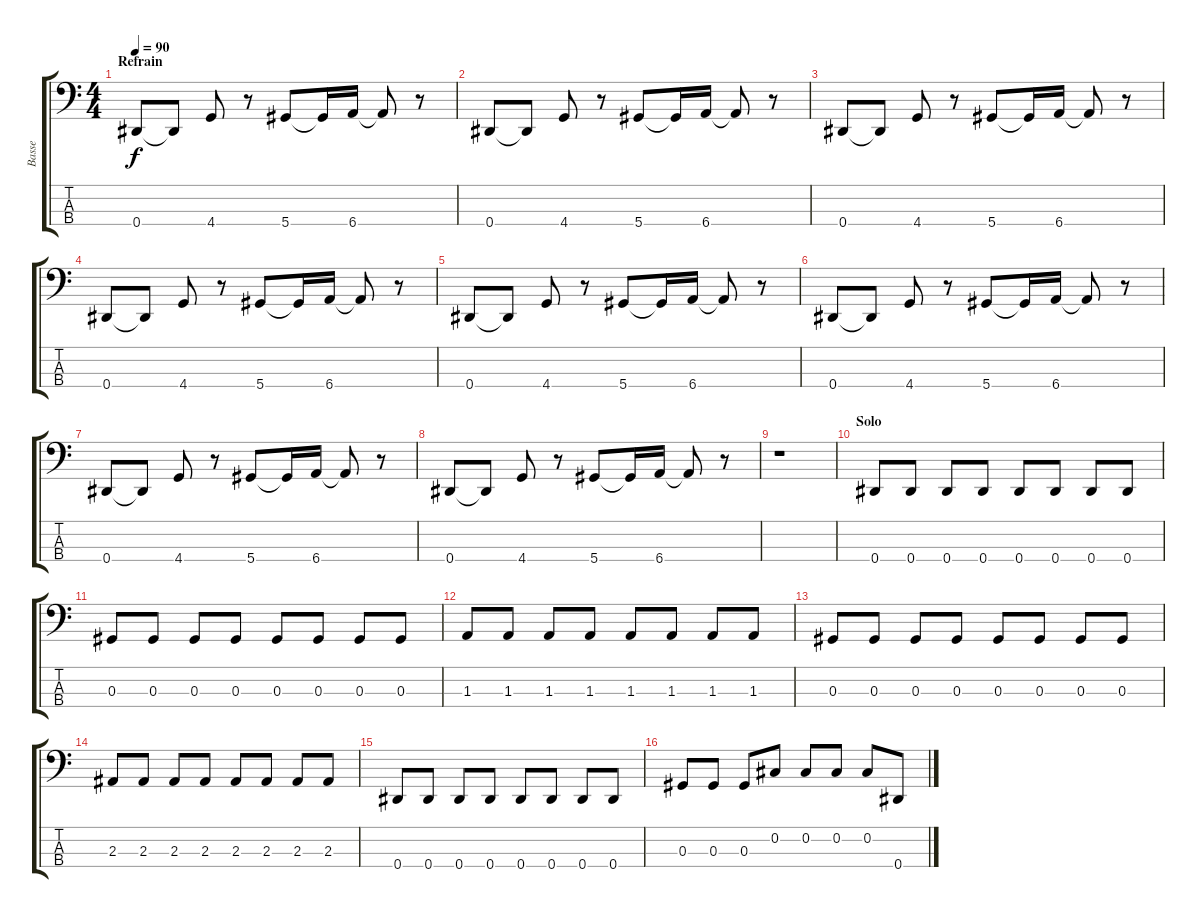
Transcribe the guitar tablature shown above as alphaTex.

\track ("Basse" "Basse") {instrument slapbass2}
\staff {score tabs}
\tuning (Gb2 Db2 Ab1 Eb1) {hide}
\ts (4 4)
\section ("" "Refrain")
\tempo 90
\clef f4
\ks c
0.4.8{dy f} 0.4{t}.8 4.4.8 r.8 5.4.8 5.4{t}.16 6.4.16 6.4{t}.8 r.8 |
0.4.8 0.4{t}.8 4.4.8 r.8 5.4.8 5.4{t}.16 6.4.16 6.4{t}.8 r.8 |
0.4.8 0.4{t}.8 4.4.8 r.8 5.4.8 5.4{t}.16 6.4.16 6.4{t}.8 r.8 |
0.4.8 0.4{t}.8 4.4.8 r.8 5.4.8 5.4{t}.16 6.4.16 6.4{t}.8 r.8 |
0.4.8 0.4{t}.8 4.4.8 r.8 5.4.8 5.4{t}.16 6.4.16 6.4{t}.8 r.8 |
0.4.8 0.4{t}.8 4.4.8 r.8 5.4.8 5.4{t}.16 6.4.16 6.4{t}.8 r.8 |
0.4.8 0.4{t}.8 4.4.8 r.8 5.4.8 5.4{t}.16 6.4.16 6.4{t}.8 r.8 |
0.4.8 0.4{t}.8 4.4.8 r.8 5.4.8 5.4{t}.16 6.4.16 6.4{t}.8 r.8 |
r.1 |
\section ("" "Solo")
0.4.8 0.4.8 0.4.8 0.4.8 0.4.8 0.4.8 0.4.8 0.4.8 |
0.3.8 0.3.8 0.3.8 0.3.8 0.3.8 0.3.8 0.3.8 0.3.8 |
1.3.8 1.3.8 1.3.8 1.3.8 1.3.8 1.3.8 1.3.8 1.3.8 |
0.3.8 0.3.8 0.3.8 0.3.8 0.3.8 0.3.8 0.3.8 0.3.8 |
2.3.8 2.3.8 2.3.8 2.3.8 2.3.8 2.3.8 2.3.8 2.3.8 |
0.4.8 0.4.8 0.4.8 0.4.8 0.4.8 0.4.8 0.4.8 0.4.8 |
0.3.8 0.3.8 0.3.8 0.2.8 0.2.8 0.2.8 0.2.8 0.4.8
